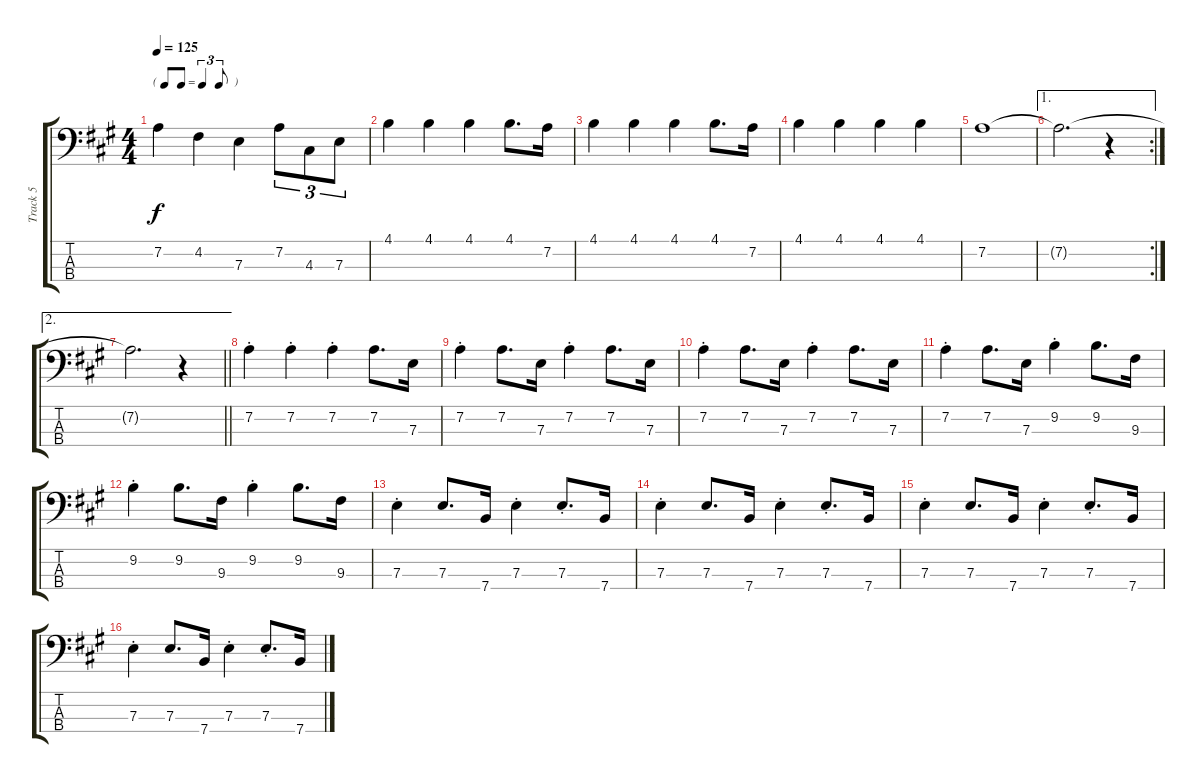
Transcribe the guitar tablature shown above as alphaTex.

\track ("Track 5" "Track 5") {instrument electricbassfinger}
\staff {score tabs}
\tuning (G2 D2 A1 E1) {hide}
\ts (4 4)
\tf triplet8th
\tempo 125
\clef f4
\ks a
7.2.4{dy f} 4.2.4 7.3.4 7.2.8{tu (3 2)} 4.3.8{tu (3 2)} 7.3.8{tu (3 2)} |
4.1.4 4.1.4 4.1.4 4.1.8{d} 7.2.16 |
4.1.4 4.1.4 4.1.4 4.1.8{d} 7.2.16 |
4.1.4 4.1.4 4.1.4 4.1.4 |
7.2.1 |
\ae 1
\rc 2
7.2{t}.2{d} r.4 |
\ae 2
\barLineRight lightlight
7.2{t}.2{d} r.4 |
7.2{st}.4 7.2{st}.4 7.2{st}.4 7.2.8{d} 7.3.16 |
7.2{st}.4 7.2.8{d} 7.3.16 7.2{st}.4 7.2.8{d} 7.3.16 |
7.2{st}.4 7.2.8{d} 7.3.16 7.2{st}.4 7.2.8{d} 7.3.16 |
7.2{st}.4 7.2.8{d} 7.3.16 9.2{st}.4 9.2.8{d} 9.3.16 |
9.2{st}.4 9.2.8{d} 9.3.16 9.2{st}.4 9.2.8{d} 9.3.16 |
7.3{st}.4 7.3.8{d} 7.4.16 7.3{st}.4 7.3{st}.8{d} 7.4.16 |
7.3{st}.4 7.3.8{d} 7.4.16 7.3{st}.4 7.3{st}.8{d} 7.4.16 |
7.3{st}.4 7.3.8{d} 7.4.16 7.3{st}.4 7.3{st}.8{d} 7.4.16 |
7.3{st}.4 7.3.8{d} 7.4.16 7.3{st}.4 7.3{st}.8{d} 7.4.16
